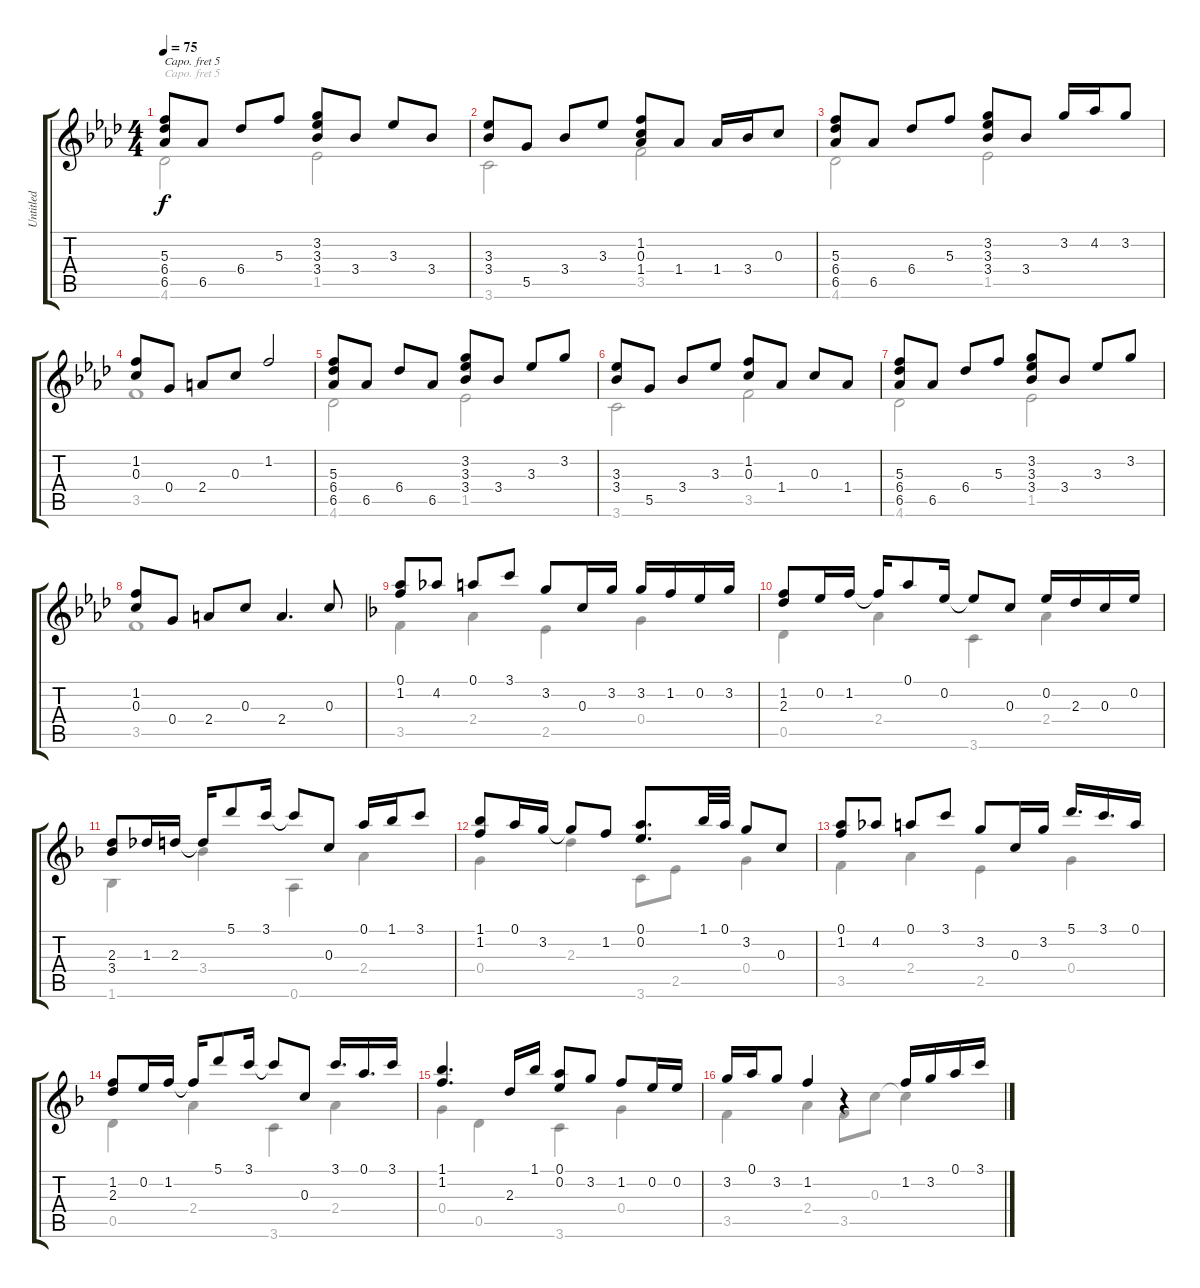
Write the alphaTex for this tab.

\track ("Untitled" "Untitled") {instrument acousticguitarnylon}
\staff {score tabs}
\capo 5
\tuning (E4 B3 G3 D3 A2 E2) {hide}
\voice
\ts (4 4)
\tempo 75
\clef g2
\ks ab
(5.3 6.4 6.5).8{dy f instrument acousticguitarnylon} 6.5.8 6.4.8 5.3.8 (3.2 3.3 3.4).8 3.4.8 3.3.8 3.4.8 |
(3.3 3.4).8 5.5.8 3.4.8 3.3.8 (1.2 0.3 1.4).8 1.4.8 1.4.16 3.4.16 0.3.8 |
(5.3 6.4 6.5).8 6.5.8 6.4.8 5.3.8 (3.2 3.3 3.4).8 3.4.8 3.2.16 4.2.16 3.2.8 |
(1.2 0.3).8 0.4.8 2.4.8 0.3.8 1.2.2 |
(5.3 6.4 6.5).8 6.5.8 6.4.8 6.5.8 (3.2 3.3 3.4).8 3.4.8 3.3.8 3.2.8 |
(3.3 3.4).8 5.5.8 3.4.8 3.3.8 (1.2 0.3).8 1.4.8 0.3.8 1.4.8 |
(5.3 6.4 6.5).8 6.5.8 6.4.8 5.3.8 (3.2 3.3 3.4).8 3.4.8 3.3.8 3.2.8 |
(1.2 0.3).8 0.4.8 2.4.8 0.3.8 2.4.4{d} 0.3.8 |
\ks f
(0.1 1.2).8 4.2.8 0.1.8 3.1.8 3.2.8 0.3.16 3.2.16 3.2.16 1.2.16 0.2.16 3.2.16 |
(1.2 2.3).8 0.2.16 1.2.16 1.2{t}.16 0.1.8 0.2.16 0.2{t}.8 0.3.8 0.2.16 2.3.16 0.3.16 0.2.16 |
(2.3 3.4).8 1.3.16 2.3.16 2.3{t}.16 5.1.8 3.1.16 3.1{t}.8 0.3.8 0.1.16 1.1.16 3.1.8 |
(1.1 1.2).8 0.1.16 3.2.16 3.2{t}.8 1.2.8 (0.1 0.2).8{d} 1.1.32 0.1.32 3.2.8 0.3.8 |
(0.1 1.2).8 4.2.8 0.1.8 3.1.8 3.2.8 0.3.16 3.2.16 5.1.16{d} 3.1.16{d} 0.1.16 |
(1.2 2.3).8 0.2.16 1.2.16 1.2{t}.16 5.1.8 3.1.16 3.1{t}.8 0.3.8 3.1.16{d} 0.1.16{d} 3.1.16 |
(1.1 1.2).4{d} 2.3.16 1.1.16 (0.1 0.2).8 3.2.8 1.2.8 0.2.16 0.2.16 |
3.2.16 0.1.16 3.2.8 1.2.4 r.4 1.2.16 3.2.16 0.1.16 3.1.16
\voice
\clef g2
\ottava regular
\simile none
\ks ab
4.6.2{dy f} 1.5.2 |
3.6.2 3.5.2 |
4.6.2 1.5.2 |
3.5.1 |
4.6.2 1.5.2 |
3.6.2 3.5.2 |
4.6.2 1.5.2 |
3.5.1 |
\ks f
3.5.4 2.4.4 2.5.4 0.4.4 |
0.5.4 2.4.4 3.6.4 2.4.4 |
1.6.4 3.4.4 0.6.4 2.4.4 |
0.4.4 2.3.4 3.6.8 2.5.8 0.4.4 |
3.5.4 2.4.4 2.5.4 0.4.4 |
0.5.4 2.4.4 3.6.4 2.4.4 |
0.4.4 0.5.4 3.6.4 0.4.4 |
3.5.4 2.4.4 3.5.8 0.3.8 0.3{t}.4
